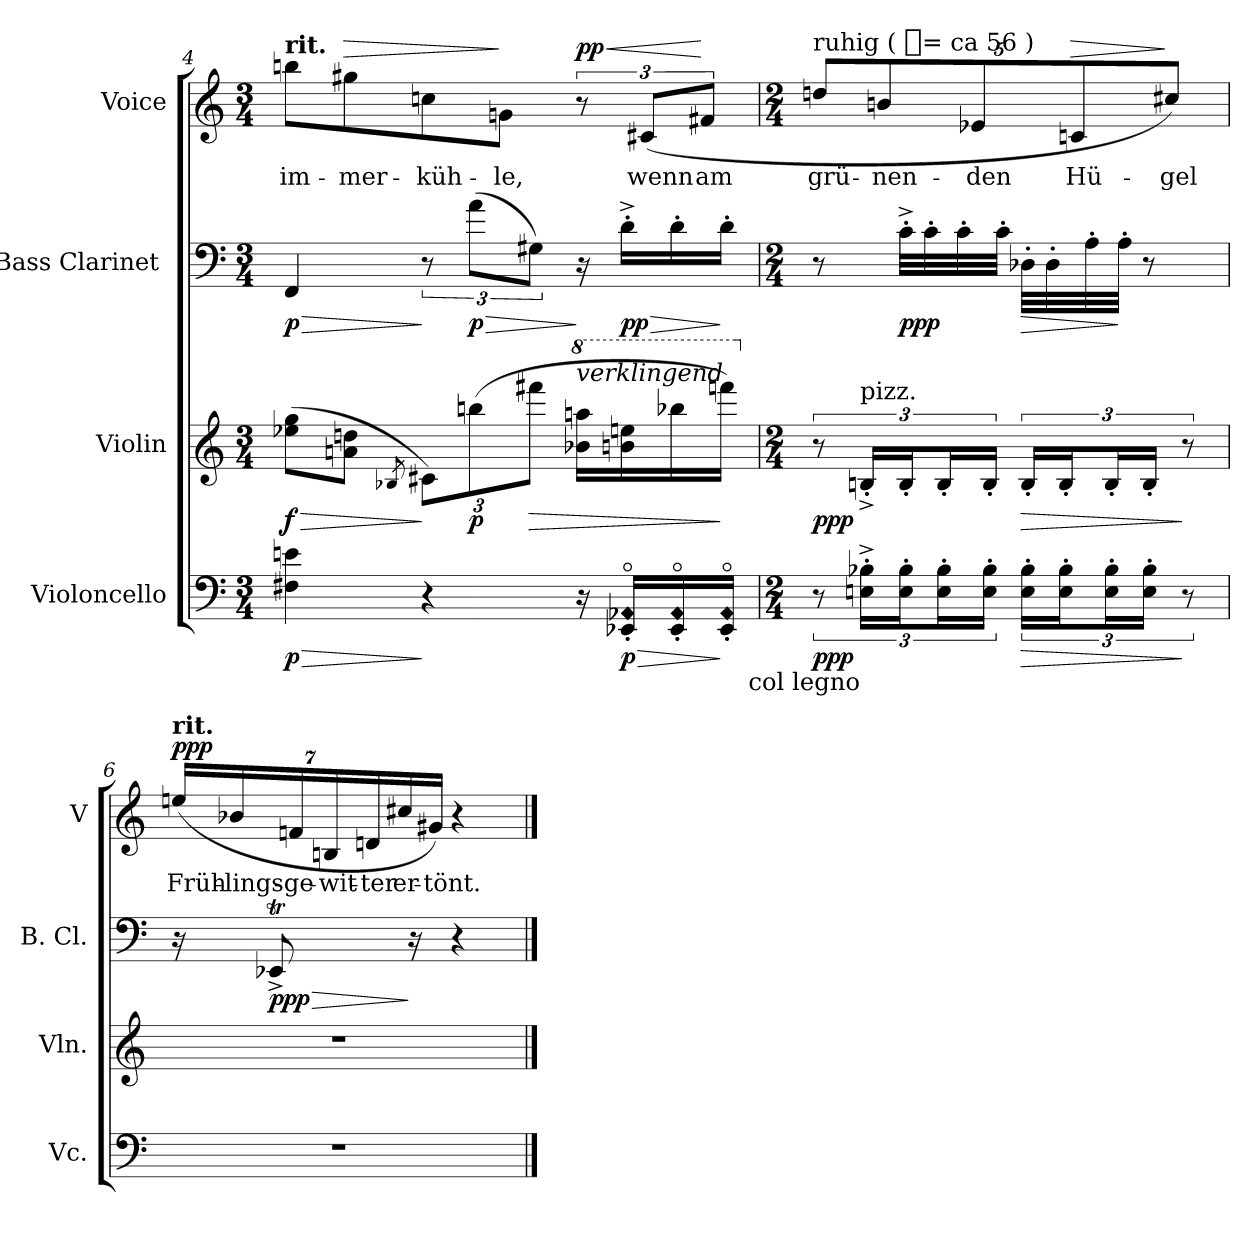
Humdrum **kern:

**kern	**dynam	**kern	**dynam	**kern	**dynam	**kern	**text	**dynam
*part4	*part4	*part3	*part3	*part2	*part2	*part1	*part1	*part1
*staff4	*staff4	*staff3	*staff3	*staff2	*staff2	*staff1	*staff1	*staff1
*I"Violoncello	*	*I"Violin	*	*I"Bass Clarinet [C]	*	*I"Voice	*	*
*I'Vc.	*	*I'Vln.	*	*I'B. Cl.	*	*I'V	*	*
*clefF4	*	*clefG2	*	*clefF4	*	*clefG2	*	*
*k[]	*	*k[]	*	*k[]	*	*k[]	*	*
*C:	*	*C:	*	*C:	*	*C:	*	*
*M3/4	*	*M3/4	*	*M3/4	*	*M3/4	*	*
=4	=4	=4	=4	=4	=4	=4	=4	=4
!	!	!	!	!	!	!LO:TX:a:B:t=rit.	!	!
!	!LO:HP:b	!	!LO:HP:b	!	!LO:HP:b	!	!	!
4F#X 4en	> p	(8ee-X 8ggL	> f	4FF	> p	8bbnL	im-	.
!	!	!	!	!	!	!	!	!LO:HP:a
.	.	8an 8ddnJ	.	.	.	8gg#X	-mer-	>
.	.	8qB-X/	.	.	.	.	.	.
4r	]	12c#XL)	]	12r	]	8ccn	-küh-	.
!	!	!	!	!	!LO:HP:b	!	!	!
.	.	(12bbn	p	(12aL	> p	.	.	.
.	.	.	.	.	.	8gnJ	-le,	]
!	!	!	!LO:HP:b	!	!	!	!	!
.	.	12fff#XJ	>	12G#XJ)	.	.	.	.
*	*	*8va	*	*	*	*	*	*
!	!	!LO:TX:a:i:t=verklingend	!	!	!	!	!	!
!	!	!	!	!	!	!	!	!LO:HP:a
!	!	!	!	!	!	!	!	!LO:DY:n=1:a
16r	.	16bb-X 16aaanLL	.	16r	]	12r	.	< pp
!LO:N:n=2:head=diamond	!LO:HP:b	!	!	!	!LO:HP:b	!	!	!
16EE-X'o 16AA-X'oLL	> p	16bbn 16eeen	.	16d'^LL	> pp	.	.	.
.	.	.	.	.	.	(12c#XL	wenn	.
!LO:N:n=2:head=diamond	!	!	!	!	!	!	!	!
16EE-'o 16AA-'o	.	16bbb-X	.	16d'	.	.	.	.
.	.	.	.	.	.	12f#XJ	am	[
!LO:N:n=2:head=diamond	!	!	!	!	!	!	!	!
16EE-'o 16AA-'oJJ	]	16ffffnJJ)	]	16d'JJ	]	.	.	.
=5	=5	=5	=5	=5	=5	=5	=5	=5
*M2/4	*	*M2/4	*	*M2/4	*	*M2/4	*	*
*	*	*X8va	*	*	*	*	*	*
!	!	!	!	!	!	!LO:TX:a:t=ruhig ( [quarter]= ca 56 )	!	!
12r	ppp	12r	ppp	8r	.	10ddnL	grü-	.
!	!	!LO:TX:a:t=pizz.	!	!	!	!	!	!
!LO:TX:b:rj:t=col legno	!	!	!	!	!	!	!	!
24En'^ 24B-X'^LL	.	24Bn'^LL	.	.	.	.	.	.
.	.	.	.	.	.	10bn	-nen-	.
24E' 24B-'J	.	24B'J	.	32c'^LLL	ppp	.	.	.
.	.	.	.	32c'	.	.	.	.
24E' 24B-'L	.	24B'L	.	.	.	.	.	.
.	.	.	.	32c'	.	.	.	.
.	.	.	.	.	.	10e-X	-den	.
24E' 24B-'JJ	.	24B'JJ	.	.	.	.	.	.
.	.	.	.	32c'JJJ	.	.	.	.
!	!LO:HP:b	!	!LO:HP:b	!	!LO:HP:b	!	!	!
24E' 24B-'LL	>	24B'LL	>	32D-X'LLL	>	.	.	.
.	.	.	.	32D-'	.	.	.	.
24E' 24B-'J	.	24B'J	.	.	.	.	.	.
!	!	!	!	!	!	!	!	!LO:HP:a
.	.	.	.	.	.	10cn	Hü-	>
.	.	.	.	32A'	.	.	.	.
24E' 24B-'L	.	24B'L	.	.	.	.	.	.
.	.	.	.	32A'JJJ	]	.	.	.
24E' 24B-'JJ	.	24B'JJ	.	8r	.	.	.	.
.	.	.	.	.	.	10cc#XJ)	-gel	]
12r	]	12r	]	.	.	.	.	.
=6	=6	=6	=6	=6	=6	=6	=6	=6
!	!	!	!	!	!	!LO:TX:a:B:t=rit.	!	!
!	!	!	!	!	!	!	!	!LO:DY:a
2r	.	2r	.	16r	.	(28eenLL	Früh-	ppp
.	.	.	.	.	.	28b-X	-lings-	.
!	!	!	!	!	!LO:HP:b	!	!	!
.	.	.	.	8EE-XT^	> ppp	.	.	.
.	.	.	.	.	.	28fn	-ge-	.
.	.	.	.	.	.	28Bn	-wit-	.
.	.	.	.	.	.	28dn	-ter	.
.	.	.	.	.	.	28cc#X	er-	.
.	.	.	.	16r	]	.	.	.
.	.	.	.	.	.	28g#XJJ)	-tönt.	.
.	.	.	.	4r	.	4r	.	.
==	==	==	==	==	==	==	==	==
*-	*-	*-	*-	*-	*-	*-	*-	*-
